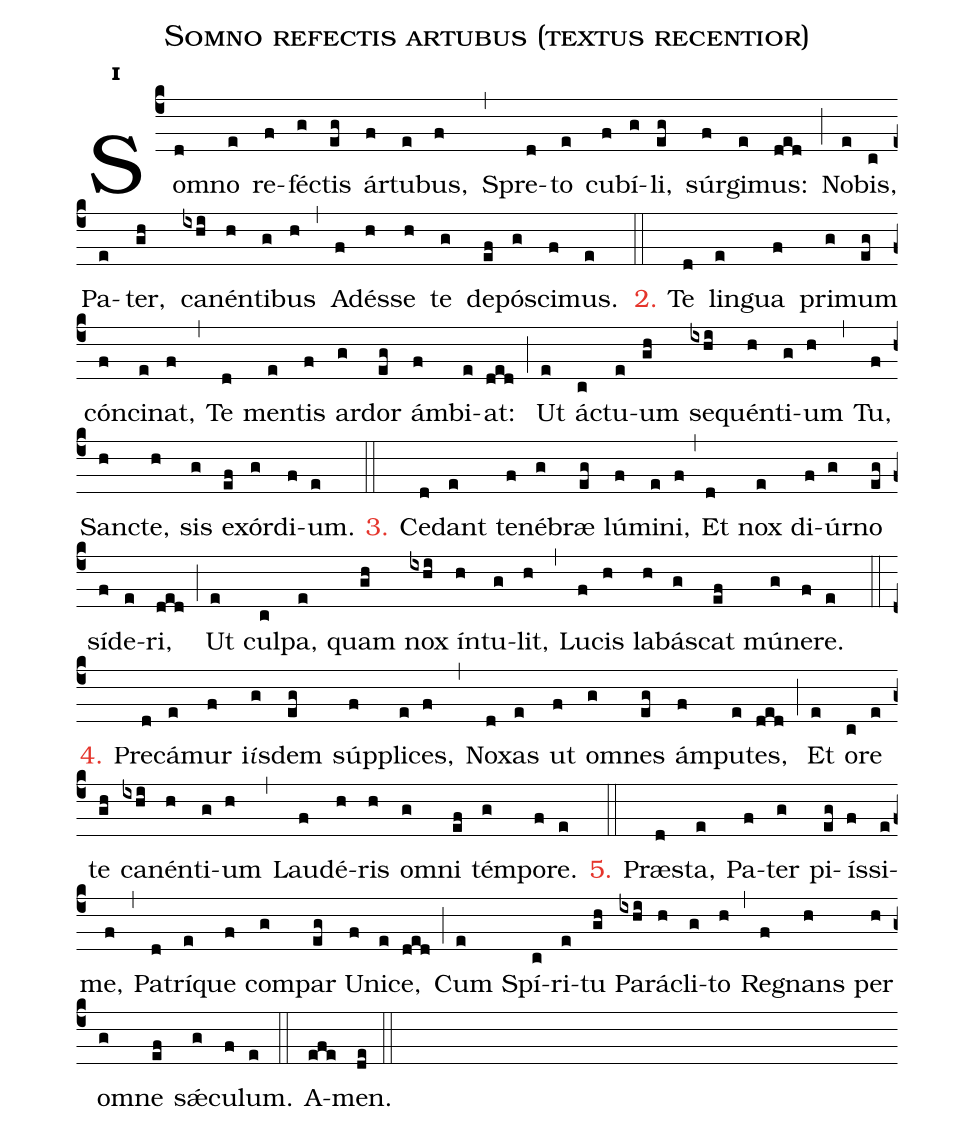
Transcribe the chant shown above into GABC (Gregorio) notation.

name:Somno refectis artubus (textus recentior);
office-part:hy;
mode:1;
%%
initial-style: 1;
name: Somno refectis artubus;
mode: 4;
office-part: Hymnus;
annotation: Hymn.;
annotation: iv;
%%
(c4) Som(d)no(e) re(f)féc(g)tis(eg) ár(f)tu(e)bus,(f) (,)
Spre(d)to(e) cu(f)bí(g)li,(eg) súr(f)gi(e)mus:(ded) (;)
No(e)bis,(c) Pa(e)ter,(gh) ca(ixhi)nén(h)ti(g)bus(h) (,)
Ad(f)és(h)se(h) te(g) de(ef)pó(g)sci(f)mus.(e) (::)

<c>2.</c> Te(d) lin(e)gua(f) pri(g)mum(eg) cón(f)ci(e)nat,(f) (,)
Te(d) men(e)tis(f) ar(g)dor(eg) ám(f)bi(e)at:(ded) (;)
Ut(e) ác(c)tu(e)um(gh) se(ixhi)quén(h)ti(g)um(h) (,)
Tu,(f) Sanc(h)te,(h) sis(g) ex(ef)ór(g)di(f)um.(e) (::)

<c>3.</c> Ce(d)dant(e) te(f)né(g)bræ(eg) lú(f)mi(e)ni,(f) (,)
Et(d) nox(e) di(f)úr(g)no(eg) sí(f)de(e)ri,(ded) (;)
Ut(e) cul(c)pa,(e) quam(gh) nox(ixhi) ín(h)tu(g)lit,(h) (,)
Lu(f)cis(h) la(h)bás(g)cat(ef) mú(g)ne(f)re.(e) (::)

<c>4.</c> Pre(d)cá(e)mur(f) i<e>í</e>s(g)dem(eg) súp(f)pli(e)ces,(f) (,)
No(d)xas(e) ut(f) om(g)nes(eg) ám(f)pu(e)tes,(ded) (;)
Et(e) o(c)re(e) te(gh) ca(ixhi)nén(h)ti(g)um(h) (,)
Lau(f)dé(h)ris(h) om(g)ni(ef) tém(g)po(f)re.(e) (::)

<c>5.</c> Præs(d)ta,(e) Pa(f)ter(g) pi(eg)ís(f)si(e)me,(f) (,)
Pa(d)trí(e)que(f) com(g)par(eg) U(f)ni(e)ce,(ded) (;)
Cum(e) Spí(c)ri(e)tu(gh) Pa(ixhi)rá(h)cli(g)to(h) (,)
Re(f)gnans(h) per(h) om(g)ne(ef) sǽ(g)cu(f)lum.(e) (::)
A(efe)men.(de) (::)
